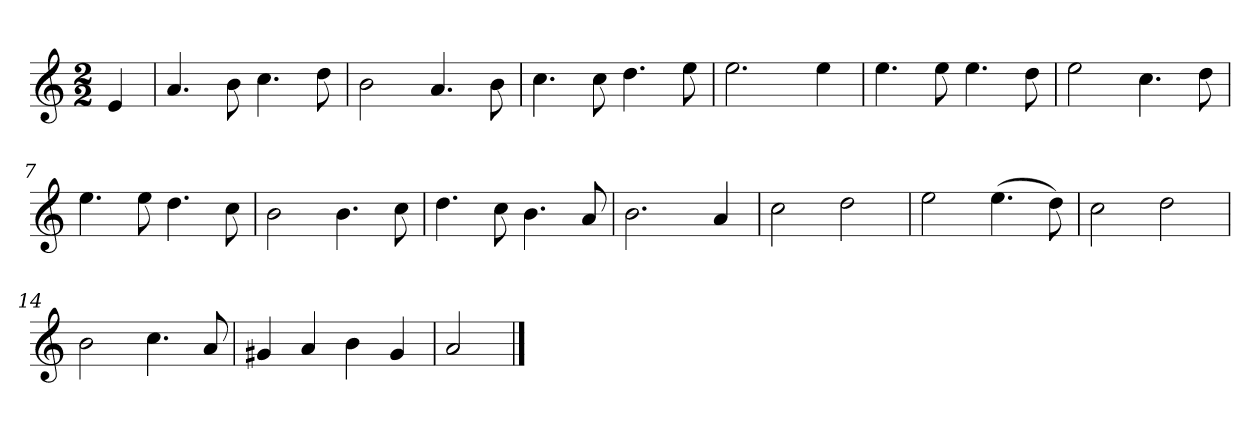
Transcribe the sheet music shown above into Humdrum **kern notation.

**kern
*part1
*staff1
*k[]
*M2/2
*MM120
=
4e
=1
4.a
8b
4.cc
8dd
=2
2b
4.a
8b
=3
4.cc
8cc
4.dd
8ee
=4
2.ee
4ee
=5
4.ee
8ee
4.ee
8dd
=6
2ee
4.cc
8dd
=7
4.ee
8ee
4.dd
8cc
=8
2b
4.b
8cc
=9
4.dd
8cc
4.b
8a
=10
2.b
4a
=11
2cc
2dd
=12
2ee
(4.ee
8dd)
=13
2cc
2dd
=14
2b
4.cc
8a
=15
4g#X
4a
4b
4g#
=16
2a
==
*-
